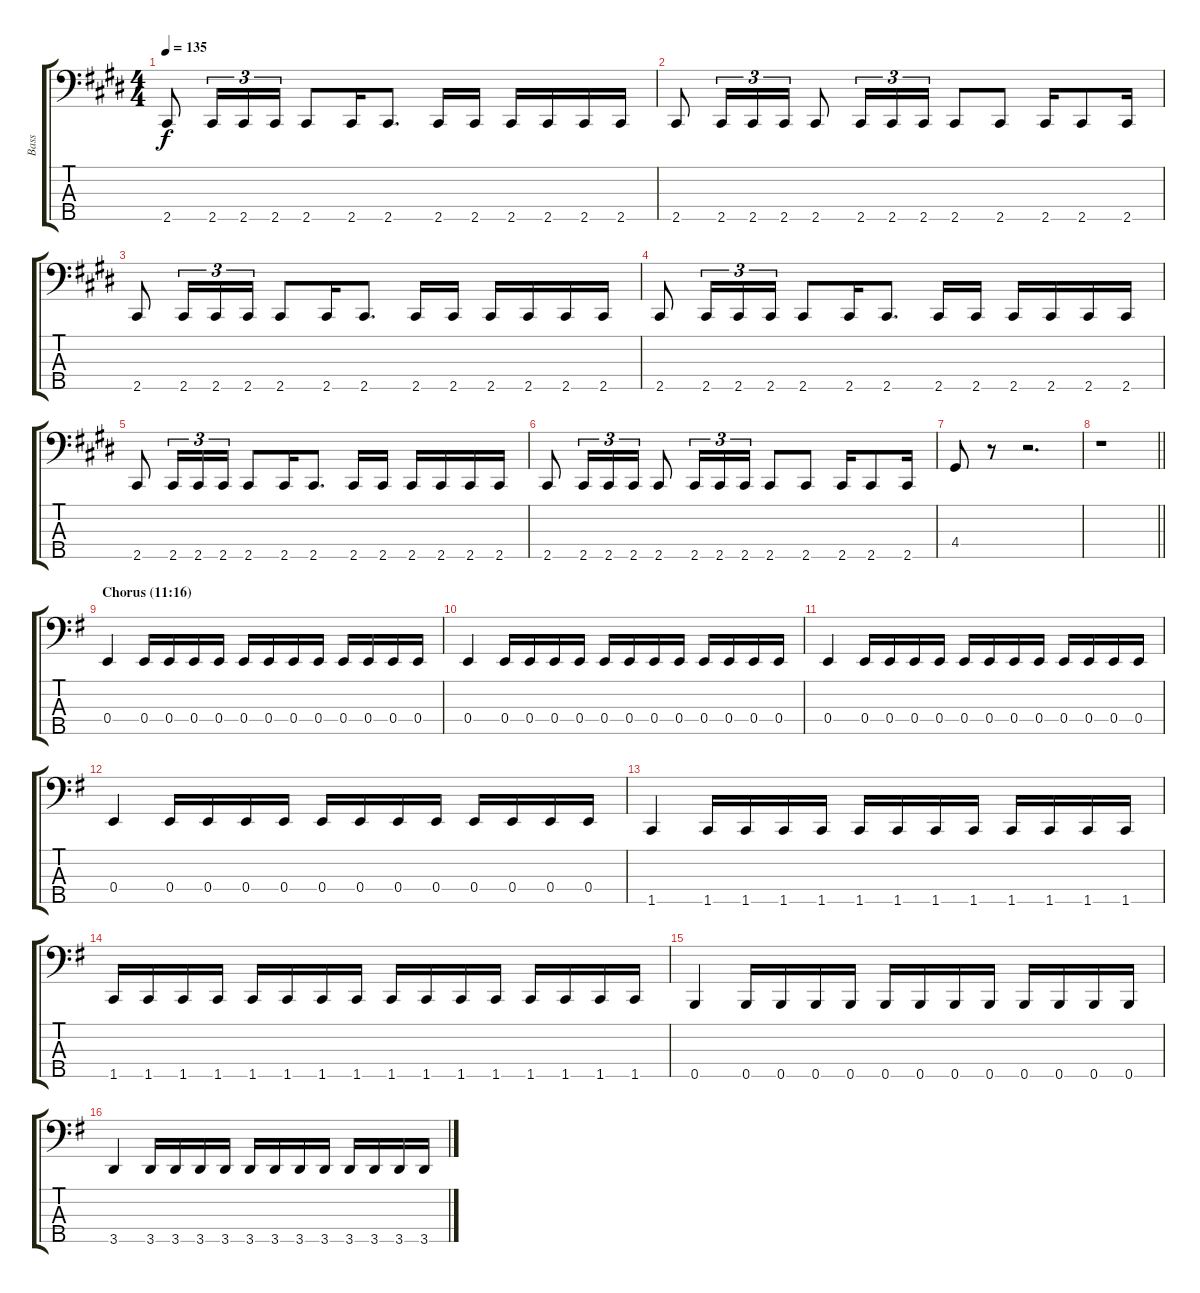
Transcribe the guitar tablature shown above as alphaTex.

\track ("Bass" "Bass") {instrument electricbassfinger}
\staff {score tabs}
\tuning (G2 D2 A1 E1 B0) {hide}
\ts (4 4)
\tempo 135
\clef f4
\ks c#minor
2.5.8{dy f} 2.5.16{tu (3 2)} 2.5.16{tu (3 2)} 2.5.16{tu (3 2)} 2.5.8 2.5.16 2.5.8{d} 2.5.16 2.5.16 2.5.16 2.5.16 2.5.16 2.5.16 |
2.5.8 2.5.16{tu (3 2)} 2.5.16{tu (3 2)} 2.5.16{tu (3 2)} 2.5.8 2.5.16{tu (3 2)} 2.5.16{tu (3 2)} 2.5.16{tu (3 2)} 2.5.8 2.5.8 2.5.16 2.5.8 2.5.16 |
2.5.8 2.5.16{tu (3 2)} 2.5.16{tu (3 2)} 2.5.16{tu (3 2)} 2.5.8 2.5.16 2.5.8{d} 2.5.16 2.5.16 2.5.16 2.5.16 2.5.16 2.5.16 |
2.5.8 2.5.16{tu (3 2)} 2.5.16{tu (3 2)} 2.5.16{tu (3 2)} 2.5.8 2.5.16 2.5.8{d} 2.5.16 2.5.16 2.5.16 2.5.16 2.5.16 2.5.16 |
2.5.8 2.5.16{tu (3 2)} 2.5.16{tu (3 2)} 2.5.16{tu (3 2)} 2.5.8 2.5.16 2.5.8{d} 2.5.16 2.5.16 2.5.16 2.5.16 2.5.16 2.5.16 |
2.5.8 2.5.16{tu (3 2)} 2.5.16{tu (3 2)} 2.5.16{tu (3 2)} 2.5.8 2.5.16{tu (3 2)} 2.5.16{tu (3 2)} 2.5.16{tu (3 2)} 2.5.8 2.5.8 2.5.16 2.5.8 2.5.16 |
4.4.8 r.8 r.2{d} |
\barLineRight lightlight
r.1 |
\section ("" "Chorus (11:16)")
\ks eminor
0.4.4 0.4.16 0.4.16 0.4.16 0.4.16 0.4.16 0.4.16 0.4.16 0.4.16 0.4.16 0.4.16 0.4.16 0.4.16 |
0.4.4 0.4.16 0.4.16 0.4.16 0.4.16 0.4.16 0.4.16 0.4.16 0.4.16 0.4.16 0.4.16 0.4.16 0.4.16 |
0.4.4 0.4.16 0.4.16 0.4.16 0.4.16 0.4.16 0.4.16 0.4.16 0.4.16 0.4.16 0.4.16 0.4.16 0.4.16 |
0.4.4 0.4.16 0.4.16 0.4.16 0.4.16 0.4.16 0.4.16 0.4.16 0.4.16 0.4.16 0.4.16 0.4.16 0.4.16 |
1.5.4 1.5.16 1.5.16 1.5.16 1.5.16 1.5.16 1.5.16 1.5.16 1.5.16 1.5.16 1.5.16 1.5.16 1.5.16 |
1.5.16 1.5.16 1.5.16 1.5.16 1.5.16 1.5.16 1.5.16 1.5.16 1.5.16 1.5.16 1.5.16 1.5.16 1.5.16 1.5.16 1.5.16 1.5.16 |
0.5.4 0.5.16 0.5.16 0.5.16 0.5.16 0.5.16 0.5.16 0.5.16 0.5.16 0.5.16 0.5.16 0.5.16 0.5.16 |
3.5.4 3.5.16 3.5.16 3.5.16 3.5.16 3.5.16 3.5.16 3.5.16 3.5.16 3.5.16 3.5.16 3.5.16 3.5.16
